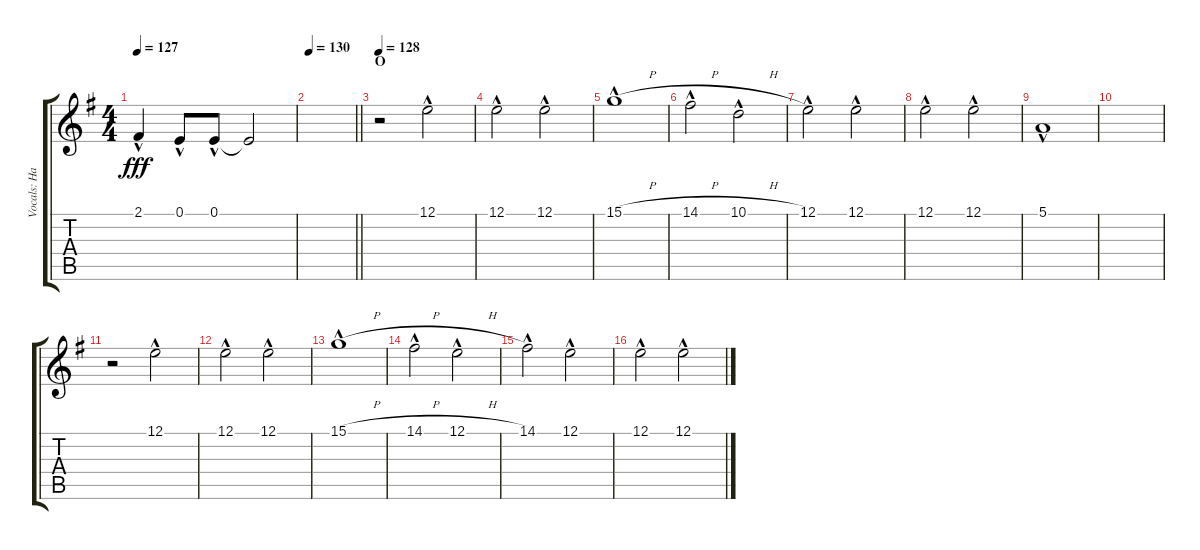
\track ("Vocals: Halford" "Vocals: Ha") {instrument lead1square}
\staff {score tabs}
\tuning (E4 B3 G3 D3 A2 E2) {hide}
\ts (4 4)
\tempo 127
\clef g2
\ks g
2.1{hac}.4{dy fff} 0.1{hac}.8 0.1{hac}.8 0.1{t}.2 |
\tempo 130
\barLineRight lightlight
|
\section ("" "O")
\tempo 128
r.2 12.1{hac}.2 |
12.1{hac}.2 12.1{hac}.2 |
15.1{h hac}.1 |
14.1{h hac}.2 10.1{h hac}.2 |
12.1{hac}.2 12.1{hac}.2 |
12.1{hac}.2 12.1{hac}.2 |
5.1{hac}.1 |
|
r.2 12.1{hac}.2 |
12.1{hac}.2 12.1{hac}.2 |
15.1{h hac}.1 |
14.1{h hac}.2 12.1{h hac}.2 |
14.1{hac}.2 12.1{hac}.2 |
12.1{hac}.2 12.1{hac}.2
